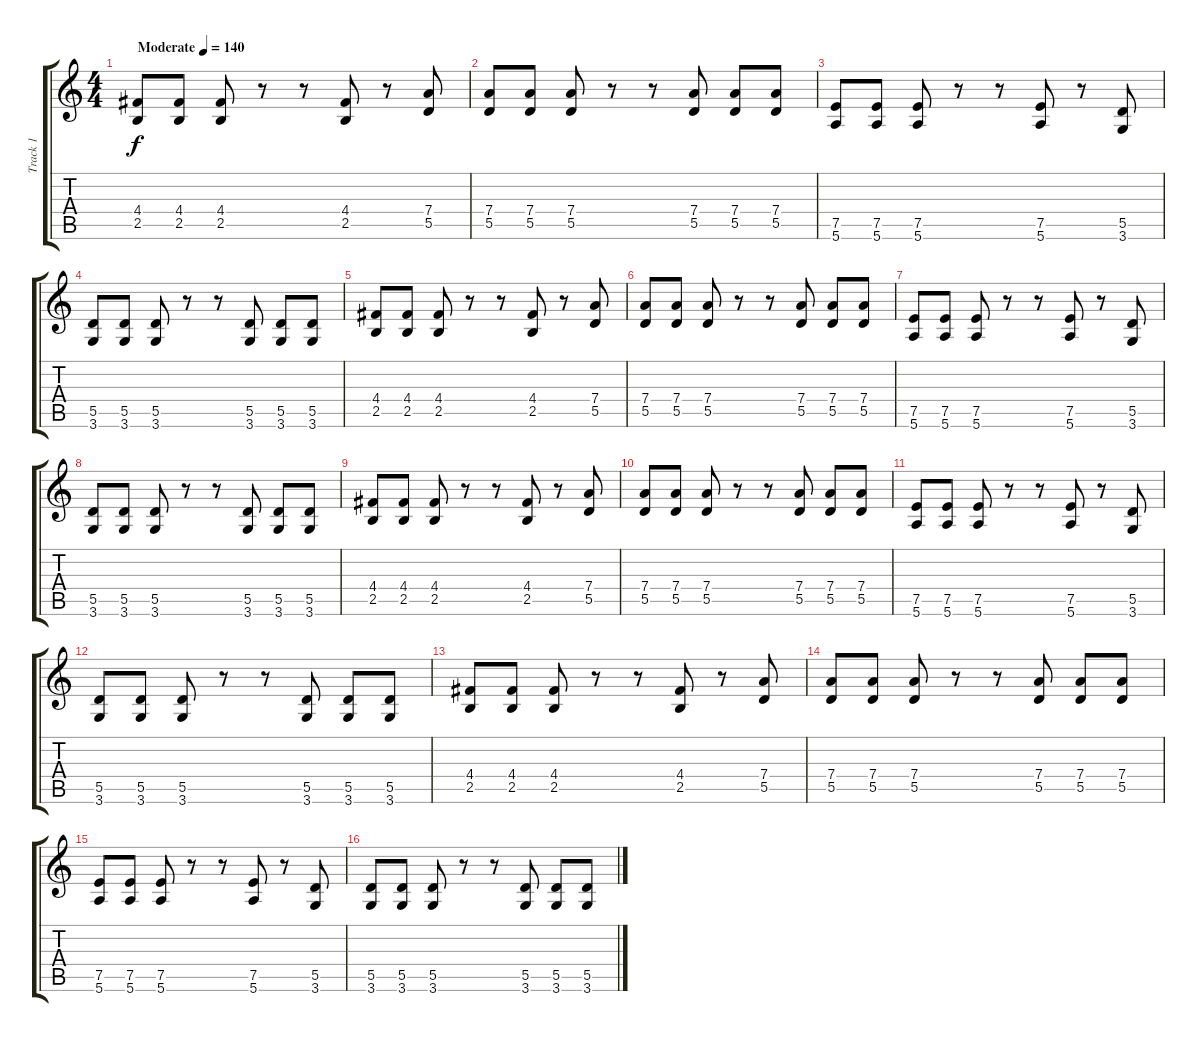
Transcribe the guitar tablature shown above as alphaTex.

\track ("Track 1" "Track 1") {instrument distortionguitar}
\staff {score tabs}
\tuning (E4 B3 G3 D3 A2 E2) {hide}
\ts (4 4)
\tempo (140 "Moderate")
\clef g2
\ks c
(4.4 2.5).8{dy f instrument distortionguitar} (4.4 2.5).8 (4.4 2.5).8 r.8 r.8 (4.4 2.5).8 r.8 (7.4 5.5).8 |
(7.4 5.5).8 (7.4 5.5).8 (7.4 5.5).8 r.8 r.8 (7.4 5.5).8 (7.4 5.5).8 (7.4 5.5).8 |
(7.5 5.6).8 (7.5 5.6).8 (7.5 5.6).8 r.8 r.8 (7.5 5.6).8 r.8 (5.5 3.6).8 |
(5.5 3.6).8 (5.5 3.6).8 (5.5 3.6).8 r.8 r.8 (5.5 3.6).8 (5.5 3.6).8 (5.5 3.6).8 |
(4.4 2.5).8 (4.4 2.5).8 (4.4 2.5).8 r.8 r.8 (4.4 2.5).8 r.8 (7.4 5.5).8 |
(7.4 5.5).8 (7.4 5.5).8 (7.4 5.5).8 r.8 r.8 (7.4 5.5).8 (7.4 5.5).8 (7.4 5.5).8 |
(7.5 5.6).8 (7.5 5.6).8 (7.5 5.6).8 r.8 r.8 (7.5 5.6).8 r.8 (5.5 3.6).8 |
(5.5 3.6).8 (5.5 3.6).8 (5.5 3.6).8 r.8 r.8 (5.5 3.6).8 (5.5 3.6).8 (5.5 3.6).8 |
(4.4 2.5).8 (4.4 2.5).8 (4.4 2.5).8 r.8 r.8 (4.4 2.5).8 r.8 (7.4 5.5).8 |
(7.4 5.5).8 (7.4 5.5).8 (7.4 5.5).8 r.8 r.8 (7.4 5.5).8 (7.4 5.5).8 (7.4 5.5).8 |
(7.5 5.6).8 (7.5 5.6).8 (7.5 5.6).8 r.8 r.8 (7.5 5.6).8 r.8 (5.5 3.6).8 |
(5.5 3.6).8 (5.5 3.6).8 (5.5 3.6).8 r.8 r.8 (5.5 3.6).8 (5.5 3.6).8 (5.5 3.6).8 |
(4.4 2.5).8 (4.4 2.5).8 (4.4 2.5).8 r.8 r.8 (4.4 2.5).8 r.8 (7.4 5.5).8 |
(7.4 5.5).8 (7.4 5.5).8 (7.4 5.5).8 r.8 r.8 (7.4 5.5).8 (7.4 5.5).8 (7.4 5.5).8 |
(7.5 5.6).8 (7.5 5.6).8 (7.5 5.6).8 r.8 r.8 (7.5 5.6).8 r.8 (5.5 3.6).8 |
(5.5 3.6).8 (5.5 3.6).8 (5.5 3.6).8 r.8 r.8 (5.5 3.6).8 (5.5 3.6).8 (5.5 3.6).8
